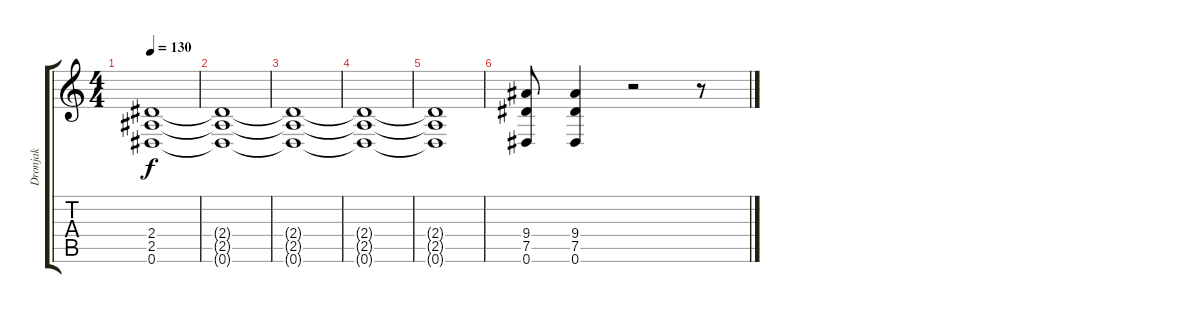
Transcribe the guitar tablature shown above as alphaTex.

\track ("Dronjak" "Dronjak") {instrument distortionguitar}
\staff {score tabs}
\tuning (Eb4 Bb3 Gb3 Db3 Ab2 Eb2) {hide}
\ts (4 4)
\tempo 130
\clef g2
\ks c
(2.4{t} 2.5{t} 0.6{t}).1{dy f} |
(2.4{t} 2.5{t} 0.6{t}).1 |
(2.4{t} 2.5{t} 0.6{t}).1 |
(2.4{t} 2.5{t} 0.6{t}).1 |
(2.4{t} 2.5{t} 0.6{t}).1 |
(9.4 7.5 0.6).8 (9.4 7.5 0.6).4 r.2 r.8
